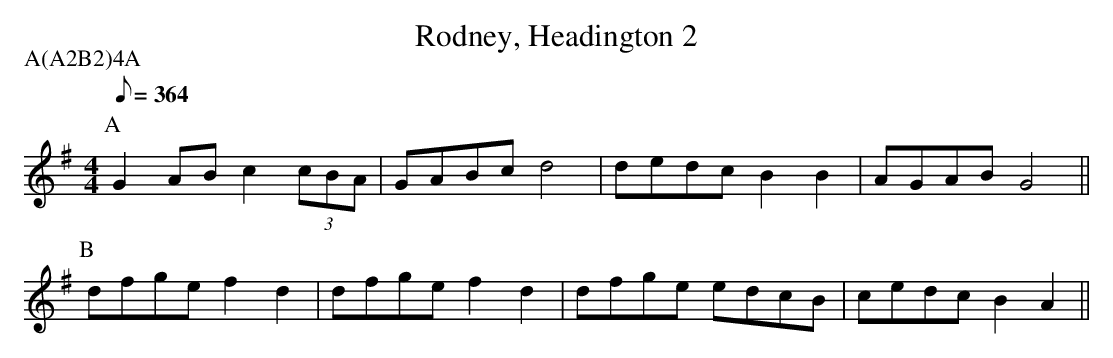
X:1
T:Rodney, Headington 2
M:4/4
L:1/8
P:A(A2B2)4A
K:G
Q:364
P:A
G2AB c2(3cBA|GABc d4  |dedc B2B2|AGAB G4  ||
P:B
dfge f2d2   |dfge f2d2|dfge edcB|cedc B2A2||
